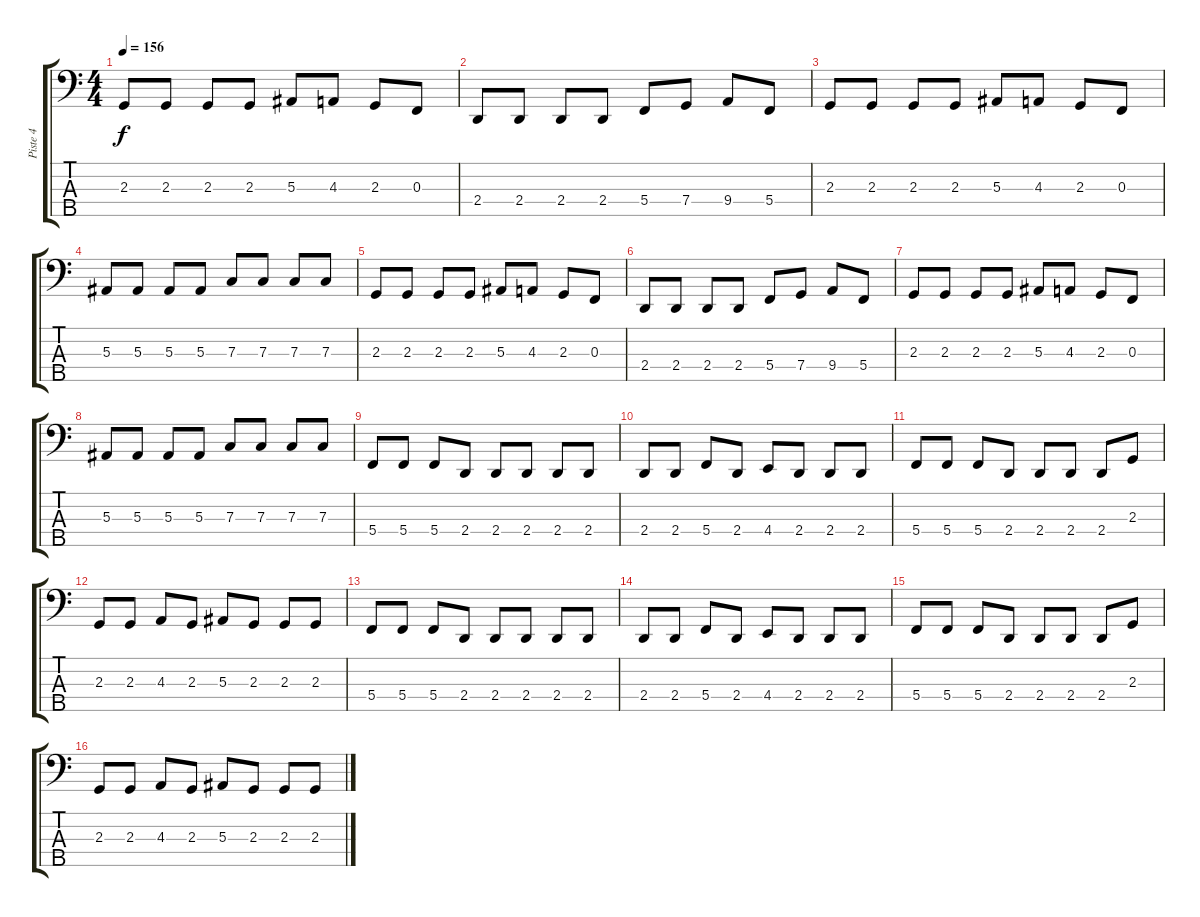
\track ("Piste 4" "Piste 4") {instrument electricbassfinger}
\staff {score tabs}
\tuning (Eb2 Bb1 F1 C1 G0) {hide}
\ts (4 4)
\tempo 156
\clef f4
\ks c
2.3.8{dy f} 2.3.8 2.3.8 2.3.8 5.3.8 4.3.8 2.3.8 0.3.8 |
2.4.8 2.4.8 2.4.8 2.4.8 5.4.8 7.4.8 9.4.8 5.4.8 |
2.3.8 2.3.8 2.3.8 2.3.8 5.3.8 4.3.8 2.3.8 0.3.8 |
5.3.8 5.3.8 5.3.8 5.3.8 7.3.8 7.3.8 7.3.8 7.3.8 |
2.3.8 2.3.8 2.3.8 2.3.8 5.3.8 4.3.8 2.3.8 0.3.8 |
2.4.8 2.4.8 2.4.8 2.4.8 5.4.8 7.4.8 9.4.8 5.4.8 |
2.3.8 2.3.8 2.3.8 2.3.8 5.3.8 4.3.8 2.3.8 0.3.8 |
5.3.8 5.3.8 5.3.8 5.3.8 7.3.8 7.3.8 7.3.8 7.3.8 |
5.4.8 5.4.8 5.4.8 2.4.8 2.4.8 2.4.8 2.4.8 2.4.8 |
2.4.8 2.4.8 5.4.8 2.4.8 4.4.8 2.4.8 2.4.8 2.4.8 |
5.4.8 5.4.8 5.4.8 2.4.8 2.4.8 2.4.8 2.4.8 2.3.8 |
2.3.8 2.3.8 4.3.8 2.3.8 5.3.8 2.3.8 2.3.8 2.3.8 |
5.4.8 5.4.8 5.4.8 2.4.8 2.4.8 2.4.8 2.4.8 2.4.8 |
2.4.8 2.4.8 5.4.8 2.4.8 4.4.8 2.4.8 2.4.8 2.4.8 |
5.4.8 5.4.8 5.4.8 2.4.8 2.4.8 2.4.8 2.4.8 2.3.8 |
2.3.8 2.3.8 4.3.8 2.3.8 5.3.8 2.3.8 2.3.8 2.3.8
